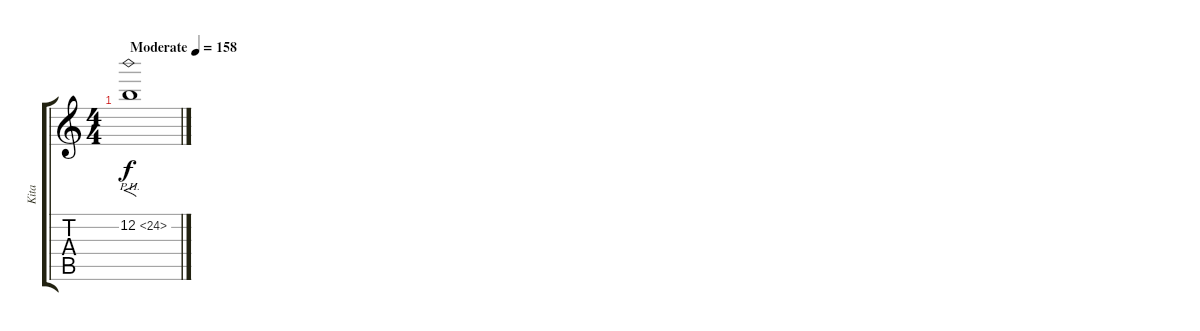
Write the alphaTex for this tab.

\track ("Kita" "Kita") {instrument overdrivenguitar}
\staff {score tabs}
\tuning (E4 B3 G3 D3 A2 E2) {hide}
\ts (4 4)
\tempo (158 "Moderate")
\clef g2
\ks c
12.2{ph 12}.1{f dy f instrument overdrivenguitar}
